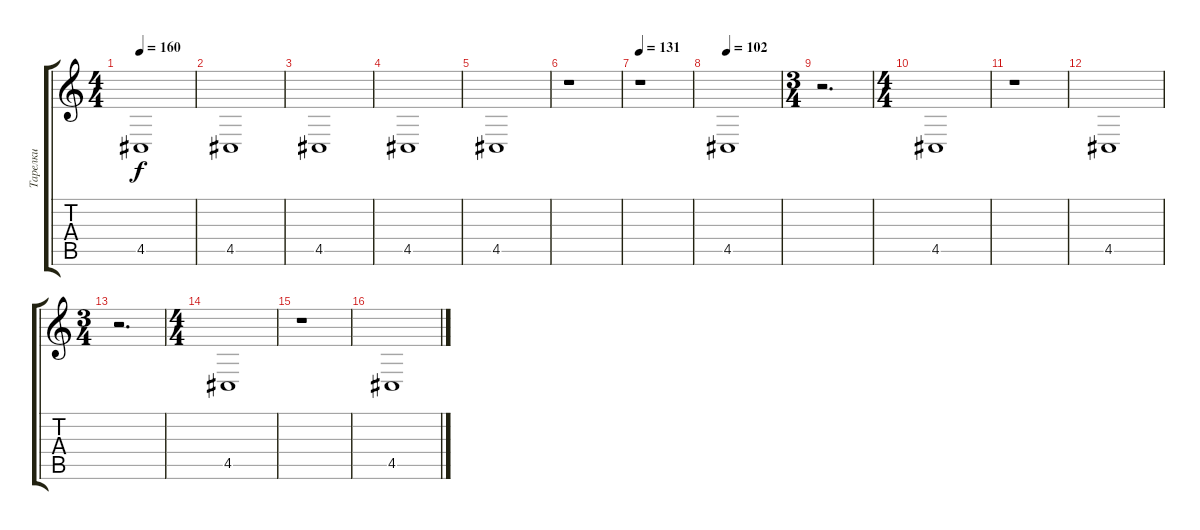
\track ("Тарелки" "Тарелки") {instrument acousticgrandpiano}
\staff {score tabs}
\tuning (E4 B3 G3 D3 A2 E2) {hide}
\ts (4 4)
\tempo 160
\clef g2
\ks c
4.5.1{dy f} |
4.5.1 |
4.5.1 |
4.5.1 |
4.5.1 |
r.1 |
\tempo 131
r.1 |
\tempo 102
4.5.1 |
\ts (3 4)
r.2{d} |
\ts (4 4)
4.5.1 |
r.1 |
4.5.1 |
\ts (3 4)
r.2{d} |
\ts (4 4)
4.5.1 |
r.1 |
4.5.1
